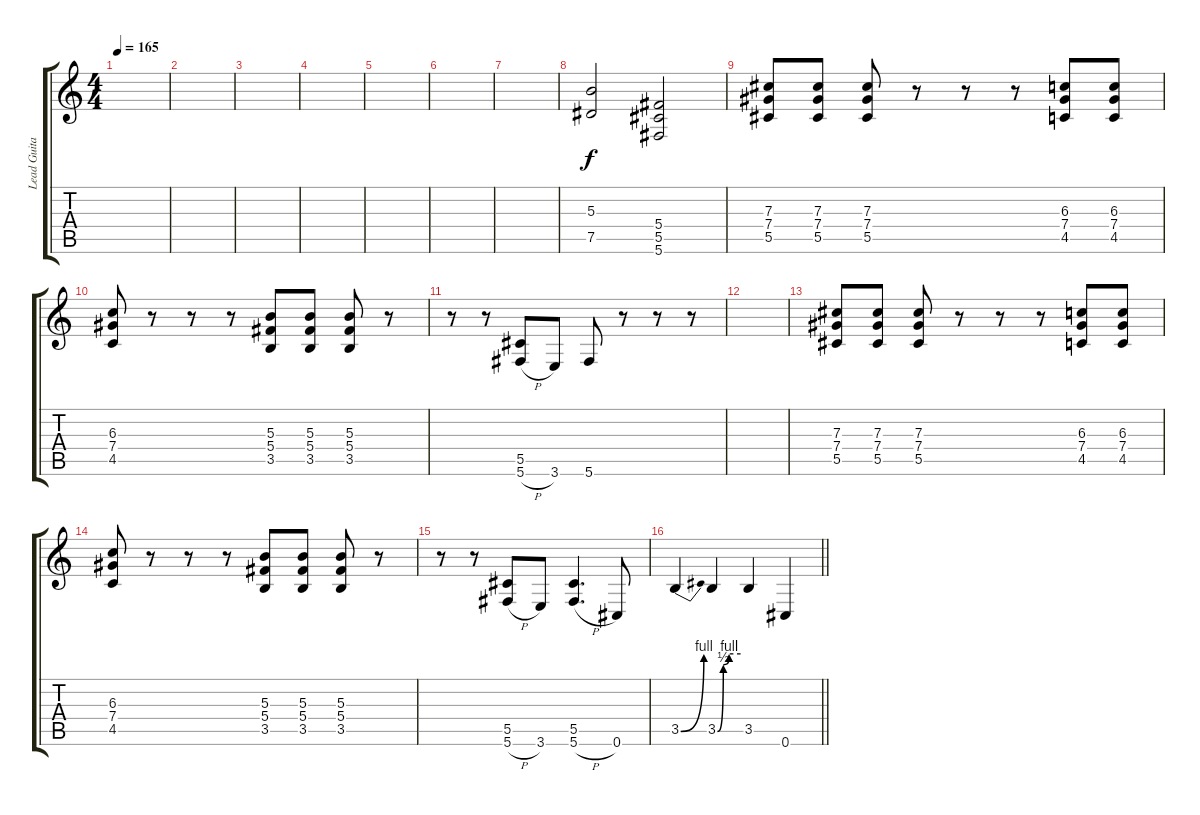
\track ("Lead Guitar" "Lead Guita") {instrument distortionguitar}
\staff {score tabs}
\tuning (Eb4 Bb3 Gb3 Db3 Ab2 Db2) {hide}
\ts (4 4)
\tempo 165
\clef g2
\ks c
|
|
|
|
|
|
|
(5.3 7.5).2 (5.4 5.5 5.6).2 |
(7.3 7.4 5.5).8 (7.3 7.4 5.5).8 (7.3 7.4 5.5).8 r.8 r.8 r.8 (6.3 7.4 4.5).8 (6.3 7.4 4.5).8 |
(6.3 7.4 4.5).8 r.8 r.8 r.8 (5.3 5.4 3.5).8 (5.3 5.4 3.5).8 (5.3 5.4 3.5).8 r.8 |
r.8 r.8 (5.5 5.6{h}).8 3.6.8 5.6.8 r.8 r.8 r.8 |
|
(7.3 7.4 5.5).8 (7.3 7.4 5.5).8 (7.3 7.4 5.5).8 r.8 r.8 r.8 (6.3 7.4 4.5).8 (6.3 7.4 4.5).8 |
(6.3 7.4 4.5).8 r.8 r.8 r.8 (5.3 5.4 3.5).8 (5.3 5.4 3.5).8 (5.3 5.4 3.5).8 r.8 |
r.8 r.8 (5.5 5.6{h}).8 3.6.8 (5.5 5.6{h}).4{d} 0.6.8 |
\barLineRight lightlight
3.5{be (bend 0 0 60 4)}.4 3.5{be (custom 0 0 15 2 30 4 60 4)}.4 3.5.4 0.6.4
